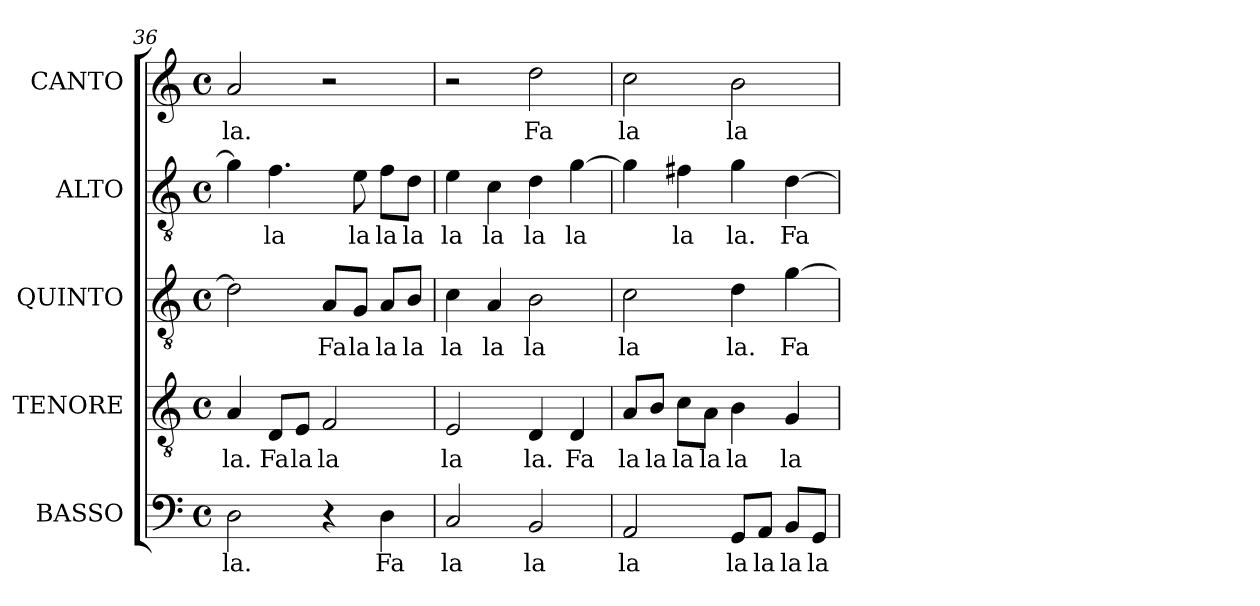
**kern	**text	**kern	**text	**kern	**text	**kern	**text	**kern	**text
*part5	*part5	*part4	*part4	*part3	*part3	*part2	*part2	*part1	*part1
*staff5	*staff5	*staff4	*staff4	*staff3	*staff3	*staff2	*staff2	*staff1	*staff1
*I"BASSO	*	*I"TENORE	*	*I"QUINTO	*	*I"ALTO	*	*I"CANTO	*
*I'B	*	*I'T	*	*	*	*I'A.	*	*	*
!!LO:LB:g=z
*clefF4	*	*clefGv2	*	*clefGv2	*	*clefGv2	*	*clefG2	*
*	*	*ITrd7c12	*	*ITrd7c12	*	*ITrd7c12	*	*	*
*k[]	*	*k[]	*	*k[]	*	*k[]	*	*k[]	*
*C:	*	*C:	*	*C:	*	*C:	*	*C:	*
*M4/4	*	*M4/4	*	*M4/4	*	*M4/4	*	*M4/4	*
*met(c)	*	*met(c)	*	*met(c)	*	*met(c)	*	*met(c)	*
=36	=36	=36	=36	=36	=36	=36	=36	=36	=36
!	!LO:LY:b:color=#000000	!	!	!	!	!	!	!	!
!	!	!	!LO:LY:b:color=#000000	!	!	!	!	!	!
!	!	!	!	!	!	!	!	!	!LO:LY:b:color=#000000
2Di\	la.	4AAi/	la.	2Di\]	.	4Gi\]	.	2ai/	la.
!	!	!	!LO:LY:b:color=#000000	!	!	!	!	!	!
!	!	!	!	!	!	!	!LO:LY:b:color=#000000	!	!
.	.	8DDi/L	Fa	.	.	4.Fi\	la	.	.
!	!	!	!LO:LY:b:color=#000000	!	!	!	!	!	!
.	.	8EEi/J	la	.	.	.	.	.	.
!	!	!	!LO:LY:b:color=#000000	!	!	!	!	!	!
!	!	!	!	!	!LO:LY:b:color=#000000	!	!	!	!
4r	.	2FFi/	la	8AAi/L	Fa	.	.	2r	.
!	!	!	!	!	!LO:LY:b:color=#000000	!	!	!	!
!	!	!	!	!	!	!	!LO:LY:b:color=#000000	!	!
.	.	.	.	8GGi/J	la	8Ei\	la	.	.
!	!LO:LY:b:color=#000000	!	!	!	!	!	!	!	!
!	!	!	!	!	!LO:LY:b:color=#000000	!	!	!	!
!	!	!	!	!	!	!	!LO:LY:b:color=#000000	!	!
4Di\	Fa	.	.	8AAi/L	la	8Fi\L	la	.	.
!	!	!	!	!	!LO:LY:b:color=#000000	!	!	!	!
!	!	!	!	!	!	!	!LO:LY:b:color=#000000	!	!
.	.	.	.	8BBi/J	la	8Di\J	la	.	.
=37	=37	=37	=37	=37	=37	=37	=37	=37	=37
!	!LO:LY:b:color=#000000	!	!	!	!	!	!	!	!
!	!	!	!LO:LY:b:color=#000000	!	!	!	!	!	!
!	!	!	!	!	!LO:LY:b:color=#000000	!	!	!	!
!	!	!	!	!	!	!	!LO:LY:b:color=#000000	!	!
2Ci/	la	2EEi/	la	4Ci\	la	4Ei\	la	2r	.
!	!	!	!	!	!LO:LY:b:color=#000000	!	!	!	!
!	!	!	!	!	!	!	!LO:LY:b:color=#000000	!	!
.	.	.	.	4AAi/	la	4Ci\	la	.	.
!	!LO:LY:b:color=#000000	!	!	!	!	!	!	!	!
!	!	!	!LO:LY:b:color=#000000	!	!	!	!	!	!
!	!	!	!	!	!LO:LY:b:color=#000000	!	!	!	!
!	!	!	!	!	!	!	!LO:LY:b:color=#000000	!	!
!	!	!	!	!	!	!	!	!	!LO:LY:b:color=#000000
2BBi/	la	4DDi/	la.	2BBi\	la	4Di\	la	2ddi\	Fa
!	!	!	!LO:LY:b:color=#000000	!	!	!	!	!	!
!	!	!	!	!	!	!	!LO:LY:b:color=#000000	!	!
.	.	4DDi/	Fa	.	.	[>4Gi\	la	.	.
=38	=38	=38	=38	=38	=38	=38	=38	=38	=38
!	!LO:LY:b:color=#000000	!	!	!	!	!	!	!	!
!	!	!	!LO:LY:b:color=#000000	!	!	!	!	!	!
!	!	!	!	!	!LO:LY:b:color=#000000	!	!	!	!
!	!	!	!	!	!	!	!	!	!LO:LY:b:color=#000000
2AAi/	la	8AAi/L	la	2Ci\	la	4Gi\]	.	2cci\	la
!	!	!	!LO:LY:b:color=#000000	!	!	!	!	!	!
.	.	8BBi/J	la	.	.	.	.	.	.
!	!	!	!LO:LY:b:color=#000000	!	!	!	!	!	!
!	!	!	!	!	!	!	!LO:LY:b:color=#000000	!	!
.	.	8Ci\L	la	.	.	4F#Xi\	la	.	.
!	!	!	!LO:LY:b:color=#000000	!	!	!	!	!	!
.	.	8AAi\J	la	.	.	.	.	.	.
!	!LO:LY:b:color=#000000	!	!	!	!	!	!	!	!
!	!	!	!LO:LY:b:color=#000000	!	!	!	!	!	!
!	!	!	!	!	!LO:LY:b:color=#000000	!	!	!	!
!	!	!	!	!	!	!	!LO:LY:b:color=#000000	!	!
!	!	!	!	!	!	!	!	!	!LO:LY:b:color=#000000
8GGi/L	la	4BBi\	la	4Di\	la.	4Gi\	la.	2bi\	la
!	!LO:LY:b:color=#000000	!	!	!	!	!	!	!	!
8AAi/J	la	.	.	.	.	.	.	.	.
!	!LO:LY:b:color=#000000	!	!	!	!	!	!	!	!
!	!	!	!LO:LY:b:color=#000000	!	!	!	!	!	!
!	!	!	!	!	!LO:LY:b:color=#000000	!	!	!	!
!	!	!	!	!	!	!	!LO:LY:b:color=#000000	!	!
8BBi/L	la	4GGi/	la	[>4Gi\	Fa	[>4Di\	Fa	.	.
!	!LO:LY:b:color=#000000	!	!	!	!	!	!	!	!
8GGi/J	la	.	.	.	.	.	.	.	.
=	=	=	=	=	=	=	=	=	=
*-	*-	*-	*-	*-	*-	*-	*-	*-	*-
